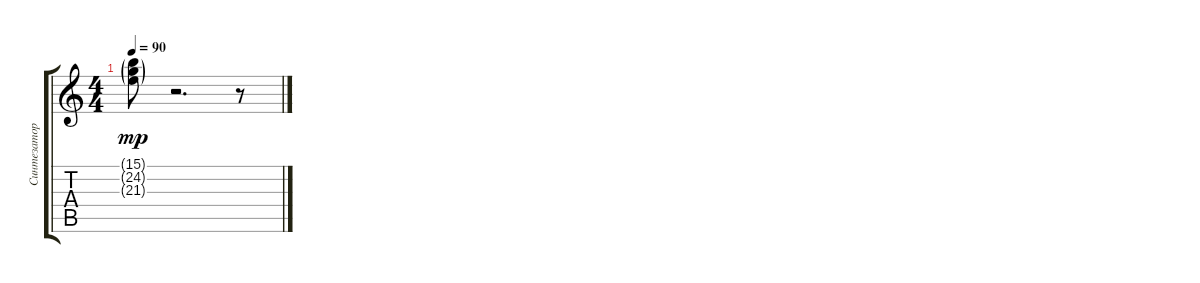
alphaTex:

\track ("Синтезатор" "Синтезатор") {instrument violin}
\staff {score tabs}
\tuning (E4 B3 G3 D3 A2 E2) {hide}
\ts (4 4)
\tempo 90
\clef g2
\ks c
(15.1{g} 24.2{g} 21.3{g}).8{dy mp} r.2{d} r.8
